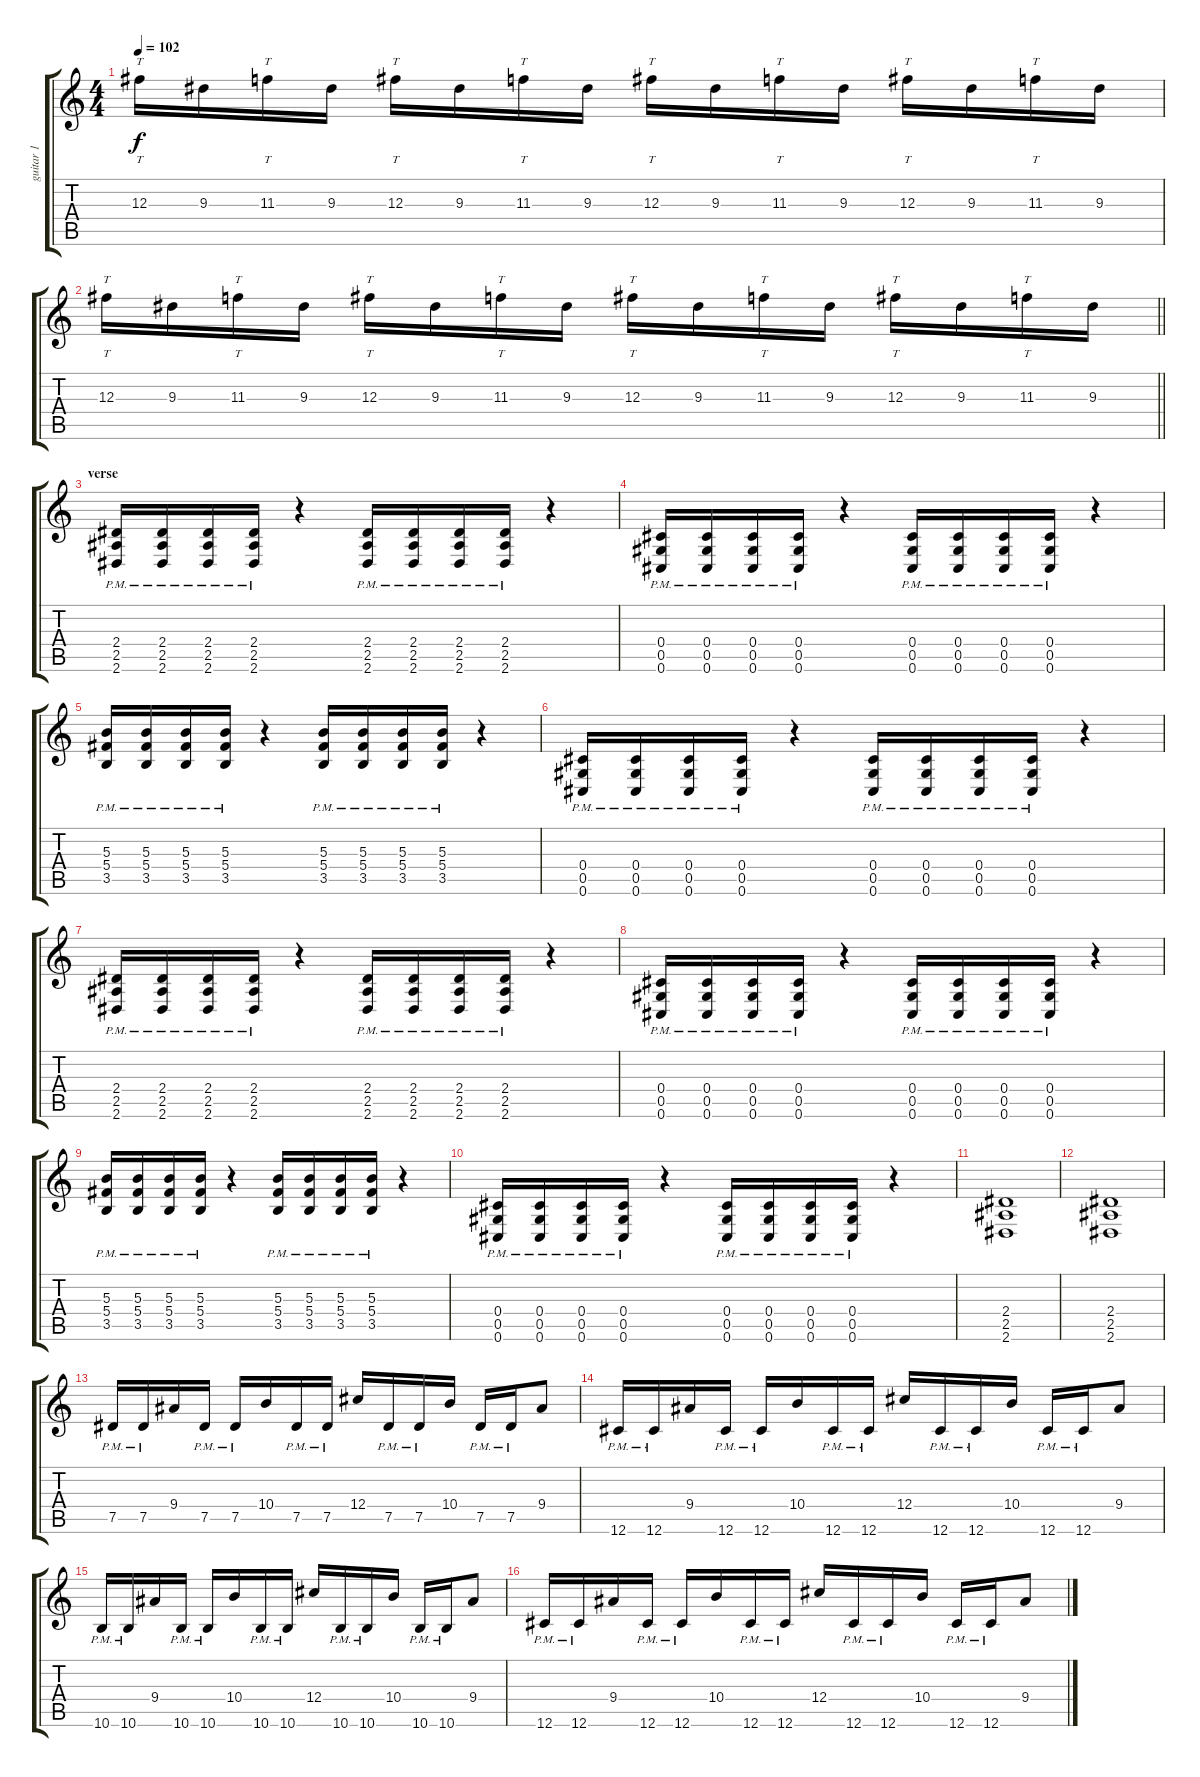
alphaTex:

\track ("guitar 1" "guitar 1") {instrument distortionguitar}
\staff {score tabs}
\tuning (Eb4 Bb3 Gb3 Db3 Ab2 Db2) {hide}
\ts (4 4)
\tempo 102
\clef g2
\ks c
12.3.16{tt dy f} 9.3.16 11.3.16{tt} 9.3.16 12.3.16{tt} 9.3.16 11.3.16{tt} 9.3.16 12.3.16{tt} 9.3.16 11.3.16{tt} 9.3.16 12.3.16{tt} 9.3.16 11.3.16{tt} 9.3.16 |
\barLineRight lightlight
12.3.16{tt} 9.3.16 11.3.16{tt} 9.3.16 12.3.16{tt} 9.3.16 11.3.16{tt} 9.3.16 12.3.16{tt} 9.3.16 11.3.16{tt} 9.3.16 12.3.16{tt} 9.3.16 11.3.16{tt} 9.3.16 |
\section ("" "verse")
(2.4{pm} 2.5{pm} 2.6{pm}).16 (2.4{pm} 2.5{pm} 2.6{pm}).16 (2.4{pm} 2.5{pm} 2.6{pm}).16 (2.4{pm} 2.5{pm} 2.6{pm}).16 r.4 (2.4{pm} 2.5{pm} 2.6{pm}).16 (2.4{pm} 2.5{pm} 2.6{pm}).16 (2.4{pm} 2.5{pm} 2.6{pm}).16 (2.4{pm} 2.5{pm} 2.6{pm}).16 r.4 |
(0.4{pm} 0.5{pm} 0.6{pm}).16 (0.4{pm} 0.5{pm} 0.6{pm}).16 (0.4{pm} 0.5{pm} 0.6{pm}).16 (0.4{pm} 0.5{pm} 0.6{pm}).16 r.4 (0.4{pm} 0.5{pm} 0.6{pm}).16 (0.4{pm} 0.5{pm} 0.6{pm}).16 (0.4{pm} 0.5{pm} 0.6{pm}).16 (0.4{pm} 0.5{pm} 0.6{pm}).16 r.4 |
(5.3{pm} 5.4{pm} 3.5{pm}).16 (5.3{pm} 5.4{pm} 3.5{pm}).16 (5.3{pm} 5.4{pm} 3.5{pm}).16 (5.3{pm} 5.4{pm} 3.5{pm}).16 r.4 (5.3{pm} 5.4{pm} 3.5{pm}).16 (5.3{pm} 5.4{pm} 3.5{pm}).16 (5.3{pm} 5.4{pm} 3.5{pm}).16 (5.3{pm} 5.4{pm} 3.5{pm}).16 r.4 |
(0.4{pm} 0.5{pm} 0.6{pm}).16 (0.4{pm} 0.5{pm} 0.6{pm}).16 (0.4{pm} 0.5{pm} 0.6{pm}).16 (0.4{pm} 0.5{pm} 0.6{pm}).16 r.4 (0.4{pm} 0.5{pm} 0.6{pm}).16 (0.4{pm} 0.5{pm} 0.6{pm}).16 (0.4{pm} 0.5{pm} 0.6{pm}).16 (0.4{pm} 0.5{pm} 0.6{pm}).16 r.4 |
(2.4{pm} 2.5{pm} 2.6{pm}).16 (2.4{pm} 2.5{pm} 2.6{pm}).16 (2.4{pm} 2.5{pm} 2.6{pm}).16 (2.4{pm} 2.5{pm} 2.6{pm}).16 r.4 (2.4{pm} 2.5{pm} 2.6{pm}).16 (2.4{pm} 2.5{pm} 2.6{pm}).16 (2.4{pm} 2.5{pm} 2.6{pm}).16 (2.4{pm} 2.5{pm} 2.6{pm}).16 r.4 |
(0.4{pm} 0.5{pm} 0.6{pm}).16 (0.4{pm} 0.5{pm} 0.6{pm}).16 (0.4{pm} 0.5{pm} 0.6{pm}).16 (0.4{pm} 0.5{pm} 0.6{pm}).16 r.4 (0.4{pm} 0.5{pm} 0.6{pm}).16 (0.4{pm} 0.5{pm} 0.6{pm}).16 (0.4{pm} 0.5{pm} 0.6{pm}).16 (0.4{pm} 0.5{pm} 0.6{pm}).16 r.4 |
(5.3{pm} 5.4{pm} 3.5{pm}).16 (5.3{pm} 5.4{pm} 3.5{pm}).16 (5.3{pm} 5.4{pm} 3.5{pm}).16 (5.3{pm} 5.4{pm} 3.5{pm}).16 r.4 (5.3{pm} 5.4{pm} 3.5{pm}).16 (5.3{pm} 5.4{pm} 3.5{pm}).16 (5.3{pm} 5.4{pm} 3.5{pm}).16 (5.3{pm} 5.4{pm} 3.5{pm}).16 r.4 |
(0.4{pm} 0.5{pm} 0.6{pm}).16 (0.4{pm} 0.5{pm} 0.6{pm}).16 (0.4{pm} 0.5{pm} 0.6{pm}).16 (0.4{pm} 0.5{pm} 0.6{pm}).16 r.4 (0.4{pm} 0.5{pm} 0.6{pm}).16 (0.4{pm} 0.5{pm} 0.6{pm}).16 (0.4{pm} 0.5{pm} 0.6{pm}).16 (0.4{pm} 0.5{pm} 0.6{pm}).16 r.4 |
(2.4 2.5 2.6).1 |
(2.4 2.5 2.6).1 |
7.5{pm}.16 7.5{pm}.16 9.4.16 7.5{pm}.16 7.5{pm}.16 10.4.16 7.5{pm}.16 7.5{pm}.16 12.4.16 7.5{pm}.16 7.5{pm}.16 10.4.16 7.5{pm}.16 7.5{pm}.16 9.4.8 |
12.6{pm}.16 12.6{pm}.16 9.4.16 12.6{pm}.16 12.6{pm}.16 10.4.16 12.6{pm}.16 12.6{pm}.16 12.4.16 12.6{pm}.16 12.6{pm}.16 10.4.16 12.6{pm}.16 12.6{pm}.16 9.4.8 |
10.6{pm}.16 10.6{pm}.16 9.4.16 10.6{pm}.16 10.6{pm}.16 10.4.16 10.6{pm}.16 10.6{pm}.16 12.4.16 10.6{pm}.16 10.6{pm}.16 10.4.16 10.6{pm}.16 10.6{pm}.16 9.4.8 |
12.6{pm}.16 12.6{pm}.16 9.4.16 12.6{pm}.16 12.6{pm}.16 10.4.16 12.6{pm}.16 12.6{pm}.16 12.4.16 12.6{pm}.16 12.6{pm}.16 10.4.16 12.6{pm}.16 12.6{pm}.16 9.4.8
